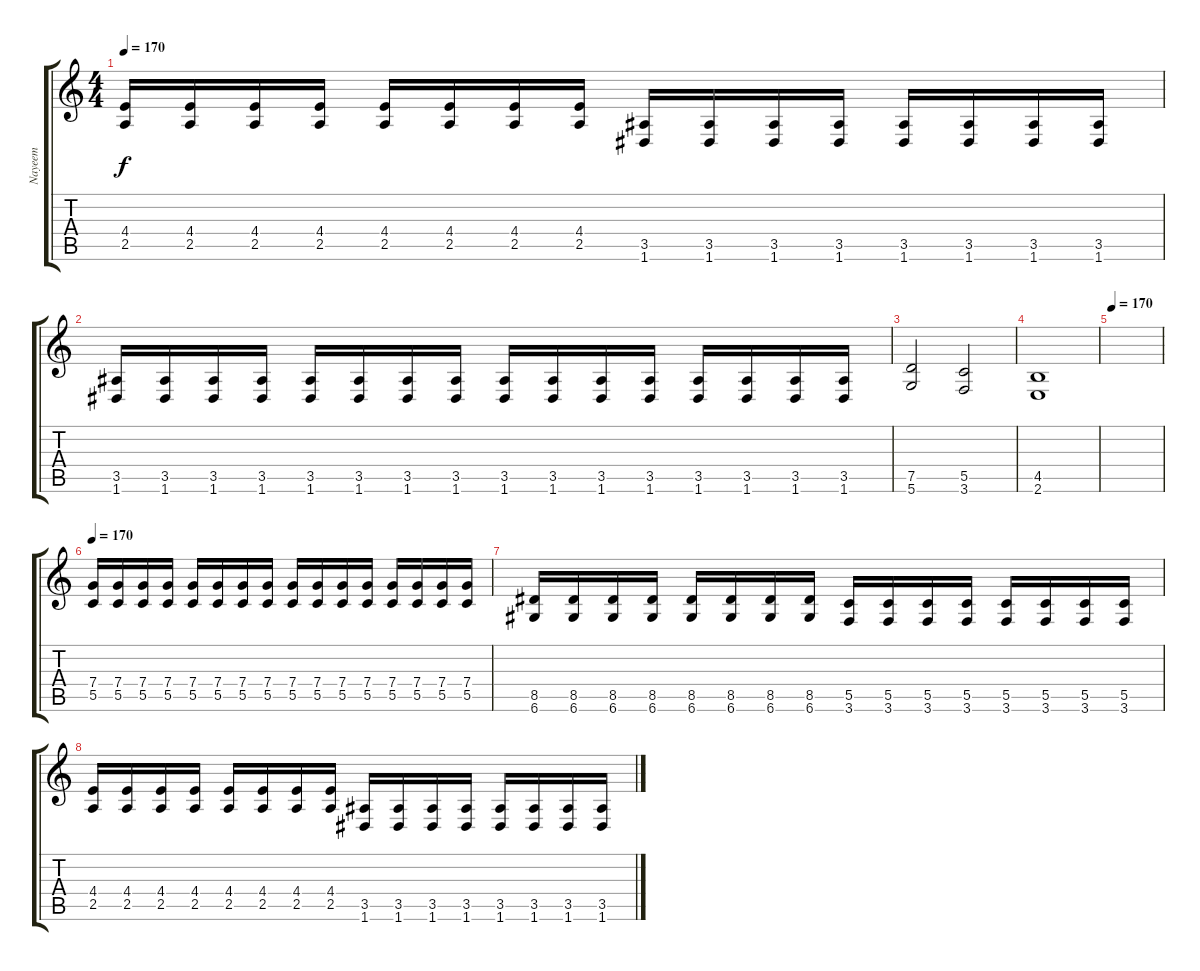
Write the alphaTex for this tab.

\track ("Nayeem" "Nayeem") {instrument overdrivenguitar}
\staff {score tabs}
\tuning (D4 A3 F3 C3 G2 D2) {hide}
\ts (4 4)
\tempo 170
\clef g2
\ks c
(4.4 2.5).16{dy f} (4.4 2.5).16 (4.4 2.5).16 (4.4 2.5).16 (4.4 2.5).16 (4.4 2.5).16 (4.4 2.5).16 (4.4 2.5).16 (3.5 1.6).16 (3.5 1.6).16 (3.5 1.6).16 (3.5 1.6).16 (3.5 1.6).16 (3.5 1.6).16 (3.5 1.6).16 (3.5 1.6).16 |
(3.5 1.6).16 (3.5 1.6).16 (3.5 1.6).16 (3.5 1.6).16 (3.5 1.6).16 (3.5 1.6).16 (3.5 1.6).16 (3.5 1.6).16 (3.5 1.6).16 (3.5 1.6).16 (3.5 1.6).16 (3.5 1.6).16 (3.5 1.6).16 (3.5 1.6).16 (3.5 1.6).16 (3.5 1.6).16 |
(7.5 5.6).2 (5.5 3.6).2 |
(4.5 2.6).1 |
\tempo 170
|
\tempo 170
(7.4 5.5).16 (7.4 5.5).16 (7.4 5.5).16 (7.4 5.5).16 (7.4 5.5).16 (7.4 5.5).16 (7.4 5.5).16 (7.4 5.5).16 (7.4 5.5).16 (7.4 5.5).16 (7.4 5.5).16 (7.4 5.5).16 (7.4 5.5).16 (7.4 5.5).16 (7.4 5.5).16 (7.4 5.5).16 |
(8.5 6.6).16 (8.5 6.6).16 (8.5 6.6).16 (8.5 6.6).16 (8.5 6.6).16 (8.5 6.6).16 (8.5 6.6).16 (8.5 6.6).16 (5.5 3.6).16 (5.5 3.6).16 (5.5 3.6).16 (5.5 3.6).16 (5.5 3.6).16 (5.5 3.6).16 (5.5 3.6).16 (5.5 3.6).16 |
(4.4 2.5).16 (4.4 2.5).16 (4.4 2.5).16 (4.4 2.5).16 (4.4 2.5).16 (4.4 2.5).16 (4.4 2.5).16 (4.4 2.5).16 (3.5 1.6).16 (3.5 1.6).16 (3.5 1.6).16 (3.5 1.6).16 (3.5 1.6).16 (3.5 1.6).16 (3.5 1.6).16 (3.5 1.6).16
